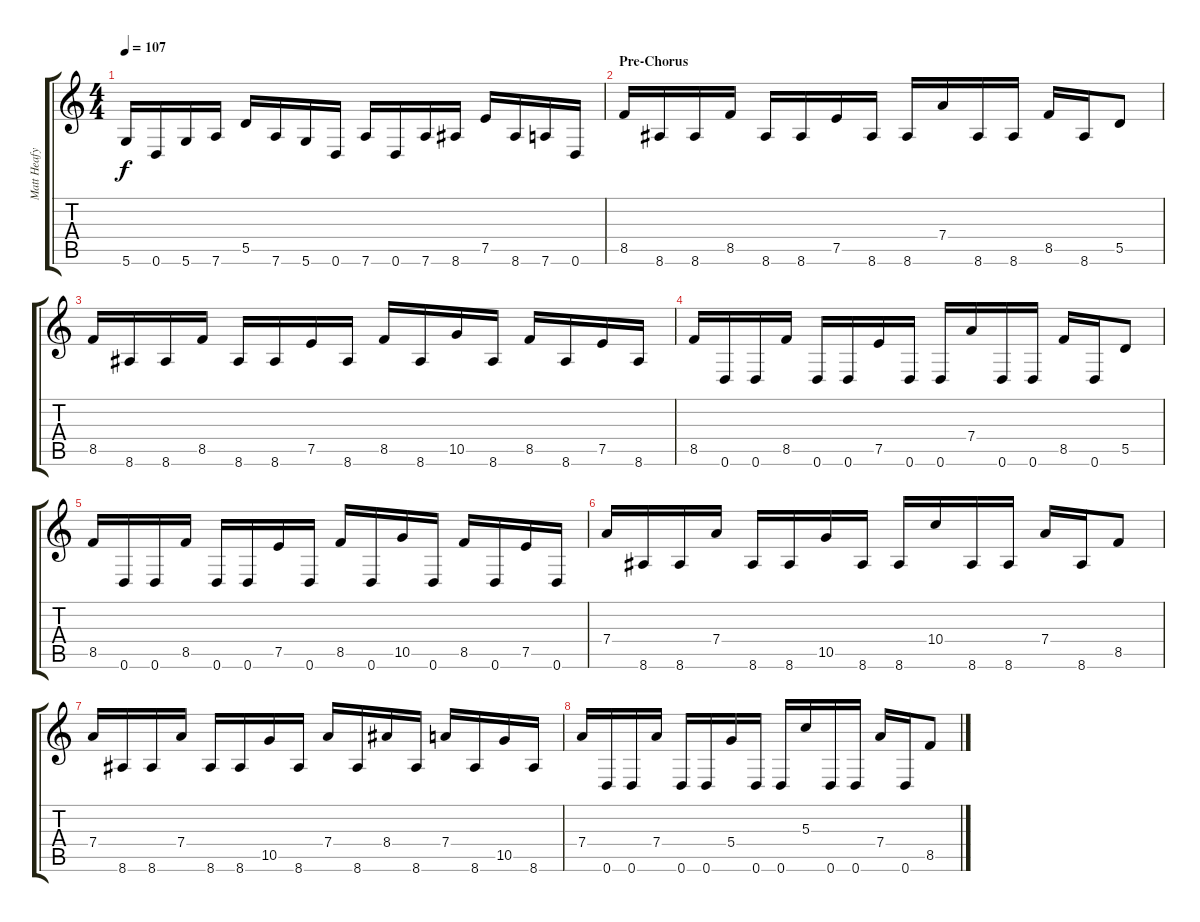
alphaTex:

\track ("Matt Heafy" "Matt Heafy") {instrument distortionguitar}
\staff {score tabs}
\tuning (E4 B3 G3 D3 A2 D2) {hide}
\ts (4 4)
\tempo 107
\clef g2
\ks c
5.6.16{dy f} 0.6.16 5.6.16 7.6.16 5.5.16 7.6.16 5.6.16 0.6.16 7.6.16 0.6.16 7.6.16 8.6.16 7.5.16 8.6.16 7.6.16 0.6.16 |
\section ("" "Pre-Chorus")
8.5.16 8.6.16 8.6.16 8.5.16 8.6.16 8.6.16 7.5.16 8.6.16 8.6.16 7.4.16 8.6.16 8.6.16 8.5.16 8.6.16 5.5.8 |
8.5.16 8.6.16 8.6.16 8.5.16 8.6.16 8.6.16 7.5.16 8.6.16 8.5.16 8.6.16 10.5.16 8.6.16 8.5.16 8.6.16 7.5.16 8.6.16 |
8.5.16 0.6.16 0.6.16 8.5.16 0.6.16 0.6.16 7.5.16 0.6.16 0.6.16 7.4.16 0.6.16 0.6.16 8.5.16 0.6.16 5.5.8 |
8.5.16 0.6.16 0.6.16 8.5.16 0.6.16 0.6.16 7.5.16 0.6.16 8.5.16 0.6.16 10.5.16 0.6.16 8.5.16 0.6.16 7.5.16 0.6.16 |
7.4.16 8.6.16 8.6.16 7.4.16 8.6.16 8.6.16 10.5.16 8.6.16 8.6.16 10.4.16 8.6.16 8.6.16 7.4.16 8.6.16 8.5.8 |
7.4.16 8.6.16 8.6.16 7.4.16 8.6.16 8.6.16 10.5.16 8.6.16 7.4.16 8.6.16 8.4.16 8.6.16 7.4.16 8.6.16 10.5.16 8.6.16 |
7.4.16 0.6.16 0.6.16 7.4.16 0.6.16 0.6.16 5.4.16 0.6.16 0.6.16 5.3.16 0.6.16 0.6.16 7.4.16 0.6.16 8.5.8
